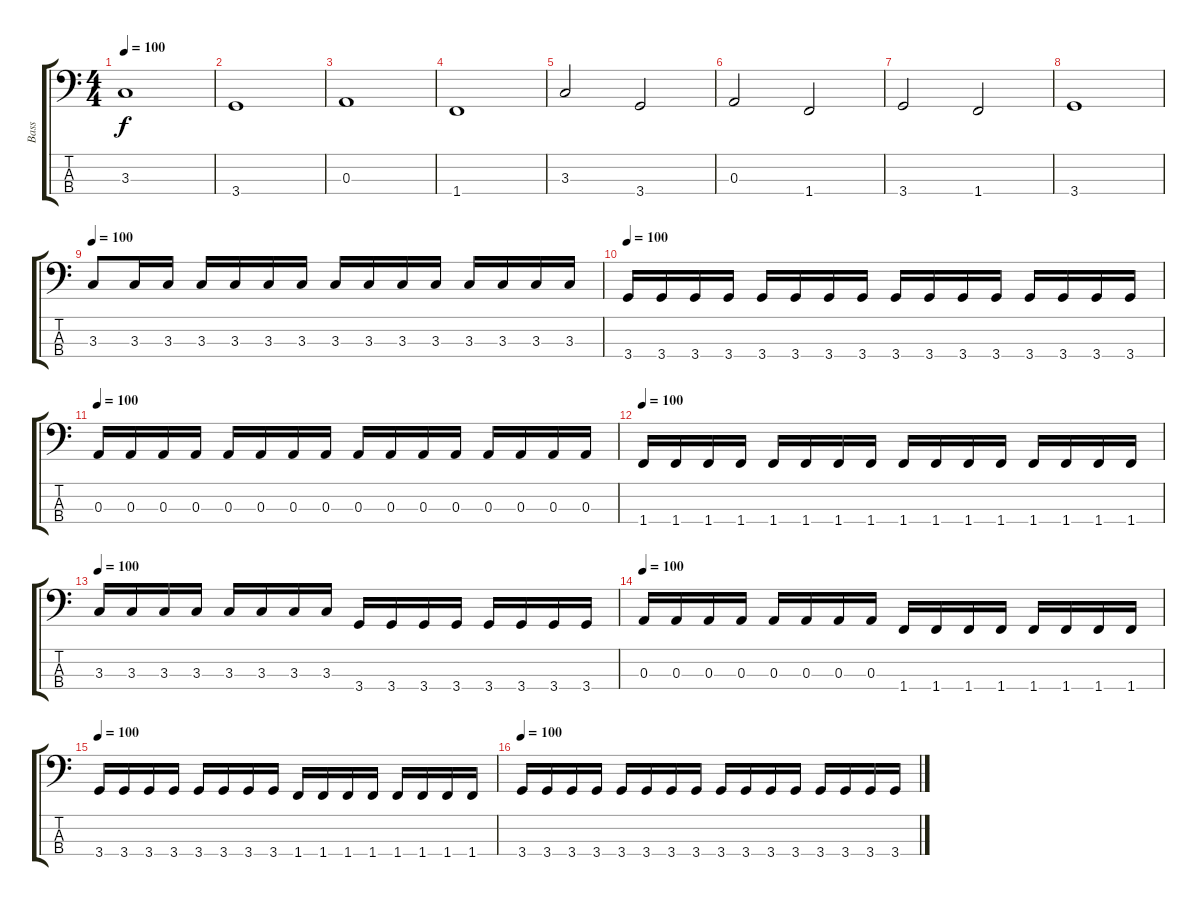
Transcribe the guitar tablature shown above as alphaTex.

\track ("Bass" "Bass") {instrument electricbassfinger}
\staff {score tabs}
\tuning (G2 D2 A1 E1) {hide}
\ts (4 4)
\tempo 100
\tempo 120
\tempo 100
\clef f4
\ks c
3.3.1{dy f instrument electricbassfinger} |
3.4.1 |
0.3.1 |
1.4.1 |
3.3.2 3.4.2 |
0.3.2 1.4.2 |
3.4.2 1.4.2 |
3.4.1 |
\section ("" "")
\tempo 100
3.3.8 3.3.16 3.3.16 3.3.16 3.3.16 3.3.16 3.3.16 3.3.16 3.3.16 3.3.16 3.3.16 3.3.16 3.3.16 3.3.16 3.3.16 |
\tempo 100
3.4.16 3.4.16 3.4.16 3.4.16 3.4.16 3.4.16 3.4.16 3.4.16 3.4.16 3.4.16 3.4.16 3.4.16 3.4.16 3.4.16 3.4.16 3.4.16 |
\tempo 100
0.3.16 0.3.16 0.3.16 0.3.16 0.3.16 0.3.16 0.3.16 0.3.16 0.3.16 0.3.16 0.3.16 0.3.16 0.3.16 0.3.16 0.3.16 0.3.16 |
\tempo 100
1.4.16 1.4.16 1.4.16 1.4.16 1.4.16 1.4.16 1.4.16 1.4.16 1.4.16 1.4.16 1.4.16 1.4.16 1.4.16 1.4.16 1.4.16 1.4.16 |
\tempo 100
3.3.16 3.3.16 3.3.16 3.3.16 3.3.16 3.3.16 3.3.16 3.3.16 3.4.16 3.4.16 3.4.16 3.4.16 3.4.16 3.4.16 3.4.16 3.4.16 |
\tempo 100
0.3.16 0.3.16 0.3.16 0.3.16 0.3.16 0.3.16 0.3.16 0.3.16 1.4.16 1.4.16 1.4.16 1.4.16 1.4.16 1.4.16 1.4.16 1.4.16 |
\tempo 100
3.4.16 3.4.16 3.4.16 3.4.16 3.4.16 3.4.16 3.4.16 3.4.16 1.4.16 1.4.16 1.4.16 1.4.16 1.4.16 1.4.16 1.4.16 1.4.16 |
\tempo 100
3.4.16 3.4.16 3.4.16 3.4.16 3.4.16 3.4.16 3.4.16 3.4.16 3.4.16 3.4.16 3.4.16 3.4.16 3.4.16 3.4.16 3.4.16 3.4.16
